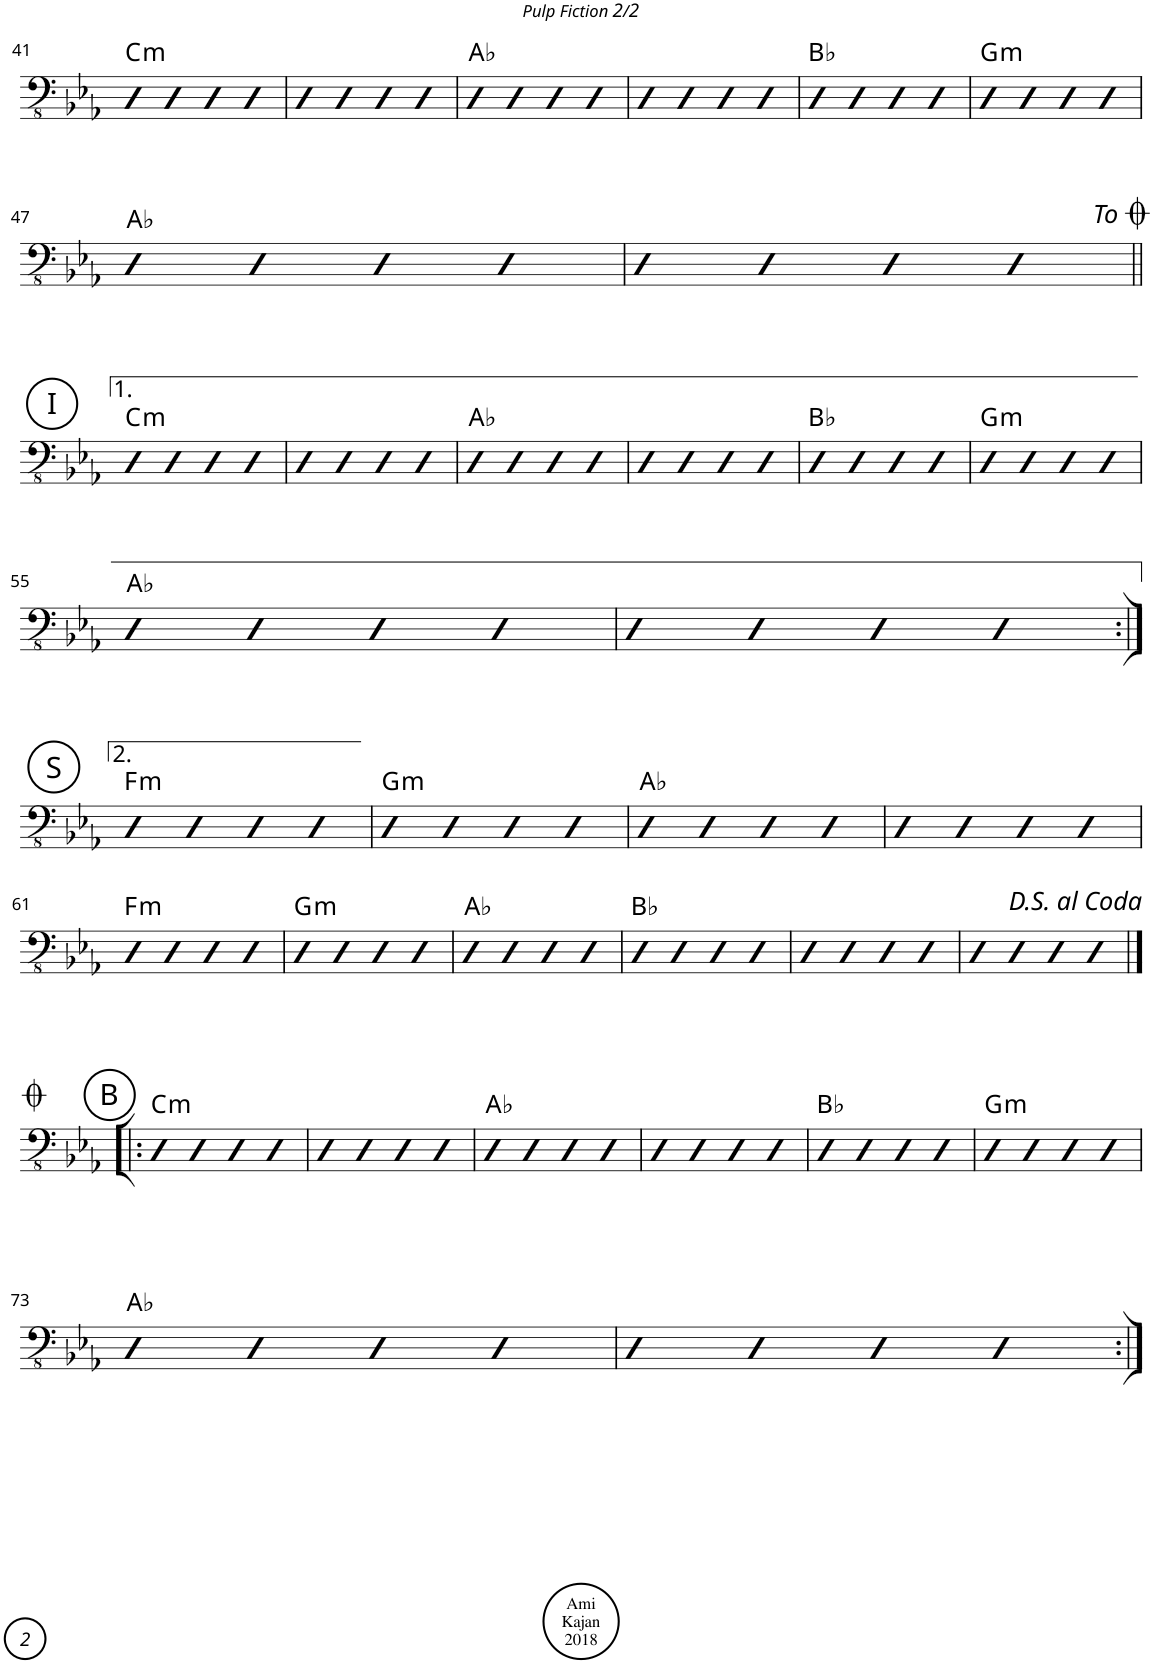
**kern	**harte
*part1	*part1
*staff1	*
*I"Akustinen basso	*
*I'Basso	*
!!LO:PB:g=z
*clefFv4	*
*k[b-e-a-]	*
=41	=41
!	!LO:H:kt=m
4DD	C:min
4DD	.
4DD	.
4DD	.
=42	=42
4DD	.
4DD	.
4DD	.
4DD	.
=43	=43
4DD	Ab:maj
4DD	.
4DD	.
4DD	.
=44	=44
4DD	.
4DD	.
4DD	.
4DD	.
=45	=45
4DD	Bb:maj
4DD	.
4DD	.
4DD	.
=46	=46
!	!LO:H:kt=m
4DD	G:min
4DD	.
4DD	.
4DD	.
!!LO:LB:g=z
=47	=47
4DD	Ab:maj
4DD	.
4DD	.
4DD	.
=48	=48
4DD	.
4DD	.
4DD	.
4DD	.
!LO:TX:a:t=To <font size="23"/>	!
!!LO:LB:g=z
!!LO:REH:place=s1:a:cj:enc=circle:fs=14:t=I
=49||	=49||
!	!LO:H:kt=m
4DD	C:min
4DD	.
4DD	.
4DD	.
=50	=50
4DD	.
4DD	.
4DD	.
4DD	.
=51	=51
4DD	Ab:maj
4DD	.
4DD	.
4DD	.
=52	=52
4DD	.
4DD	.
4DD	.
4DD	.
=53	=53
4DD	Bb:maj
4DD	.
4DD	.
4DD	.
=54	=54
!	!LO:H:kt=m
4DD	G:min
4DD	.
4DD	.
4DD	.
!!LO:LB:g=z
=55	=55
4DD	Ab:maj
4DD	.
4DD	.
4DD	.
=56	=56
4DD	.
4DD	.
4DD	.
4DD	.
!!LO:LB:g=z
!!LO:REH:place=s1:a:cj:enc=circle:fs=14:t=S
=57:|!	=57:|!
!	!LO:H:kt=m
4DD	F:min
4DD	.
4DD	.
4DD	.
=58	=58
!	!LO:H:kt=m
4DD	G:min
4DD	.
4DD	.
4DD	.
=59	=59
4DD	Ab:maj
4DD	.
4DD	.
4DD	.
=60	=60
4DD	.
4DD	.
4DD	.
4DD	.
!!LO:LB:g=z
=61	=61
!	!LO:H:kt=m
4DD	F:min
4DD	.
4DD	.
4DD	.
=62	=62
!	!LO:H:kt=m
4DD	G:min
4DD	.
4DD	.
4DD	.
=63	=63
4DD	Ab:maj
4DD	.
4DD	.
4DD	.
=64	=64
4DD	Bb:maj
4DD	.
4DD	.
4DD	.
=65	=65
4DD	.
4DD	.
4DD	.
4DD	.
=66	=66
4DD	.
4DD	.
4DD	.
4DD	.
!!LO:LB:g=z
!!LO:REH:place=s1:a:cj:enc=circle:fs=14:t=B
=67|!:	=67|!:
!	!LO:H:kt=m
4DD	C:min
4DD	.
4DD	.
4DD	.
=68	=68
4DD	.
4DD	.
4DD	.
4DD	.
=69	=69
4DD	Ab:maj
4DD	.
4DD	.
4DD	.
=70	=70
4DD	.
4DD	.
4DD	.
4DD	.
=71	=71
4DD	Bb:maj
4DD	.
4DD	.
4DD	.
=72	=72
!	!LO:H:kt=m
4DD	G:min
4DD	.
4DD	.
4DD	.
!!LO:LB:g=z
=73	=73
4DD	Ab:maj
4DD	.
4DD	.
4DD	.
=74	=74
4DD	.
4DD	.
4DD	.
4DD	.
=:|!	=:|!
*-	*-
